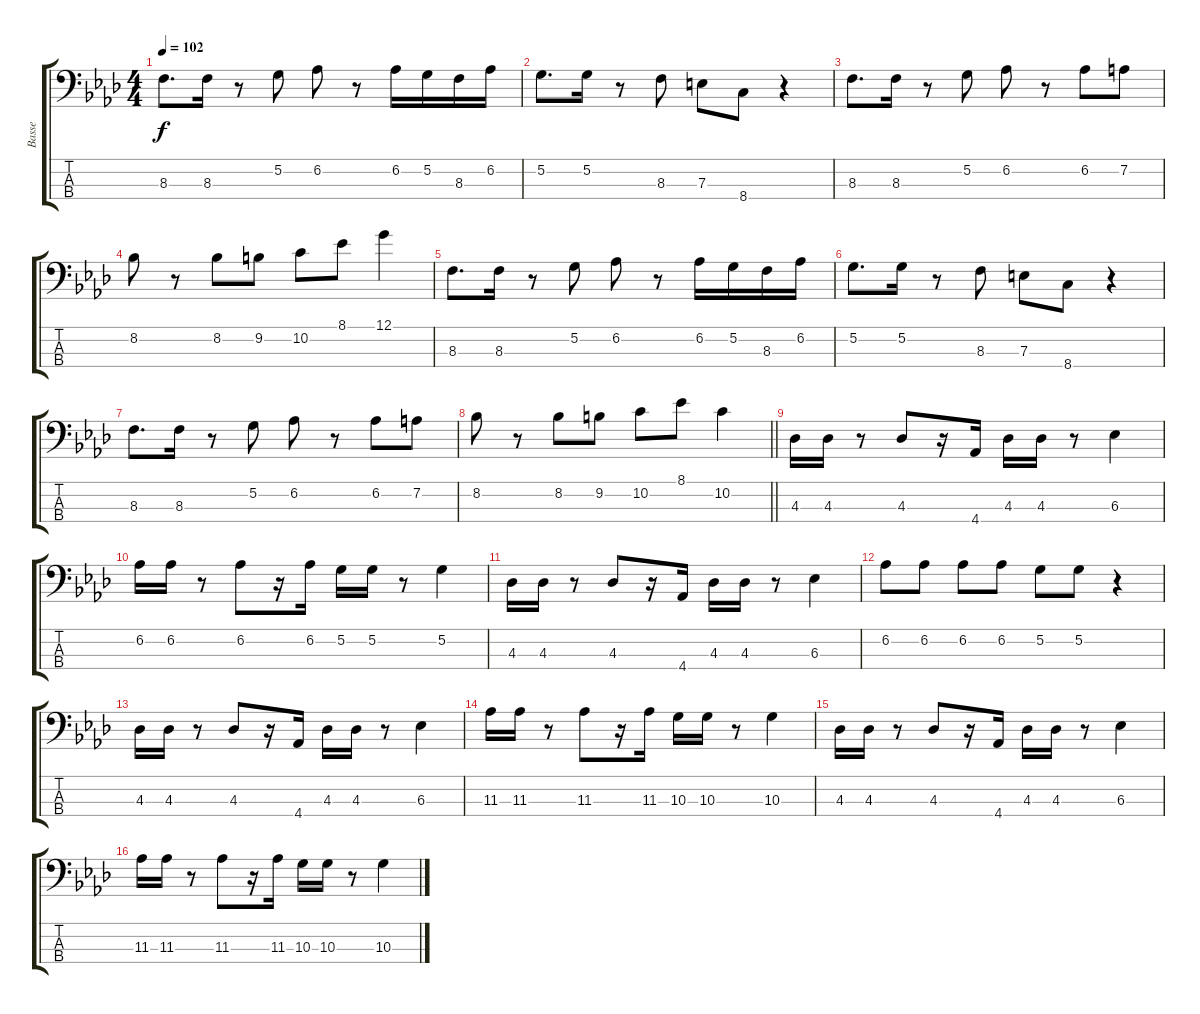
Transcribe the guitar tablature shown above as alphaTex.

\track ("Basse" "Basse") {instrument electricbassfinger}
\staff {score tabs}
\tuning (G2 D2 A1 E1) {hide}
\ts (4 4)
\tempo 102
\clef f4
\ks ab
8.3.8{d dy f} 8.3.16 r.8 5.2.8 6.2.8 r.8 6.2.16 5.2.16 8.3.16 6.2.16 |
5.2.8{d} 5.2.16 r.8 8.3.8 7.3.8 8.4.8 r.4 |
8.3.8{d} 8.3.16 r.8 5.2.8 6.2.8 r.8 6.2.8 7.2.8 |
8.2.8 r.8 8.2.8 9.2.8 10.2.8 8.1.8 12.1.4 |
8.3.8{d} 8.3.16 r.8 5.2.8 6.2.8 r.8 6.2.16 5.2.16 8.3.16 6.2.16 |
5.2.8{d} 5.2.16 r.8 8.3.8 7.3.8 8.4.8 r.4 |
8.3.8{d} 8.3.16 r.8 5.2.8 6.2.8 r.8 6.2.8 7.2.8 |
\barLineRight lightlight
8.2.8 r.8 8.2.8 9.2.8 10.2.8 8.1.8 10.2.4 |
4.3.16 4.3.16 r.8 4.3.8 r.16 4.4.16 4.3.16 4.3.16 r.8 6.3.4 |
6.2.16 6.2.16 r.8 6.2.8 r.16 6.2.16 5.2.16 5.2.16 r.8 5.2.4 |
4.3.16 4.3.16 r.8 4.3.8 r.16 4.4.16 4.3.16 4.3.16 r.8 6.3.4 |
6.2.8 6.2.8 6.2.8 6.2.8 5.2.8 5.2.8 r.4 |
4.3.16 4.3.16 r.8 4.3.8 r.16 4.4.16 4.3.16 4.3.16 r.8 6.3.4 |
11.3.16 11.3.16 r.8 11.3.8 r.16 11.3.16 10.3.16 10.3.16 r.8 10.3.4 |
4.3.16 4.3.16 r.8 4.3.8 r.16 4.4.16 4.3.16 4.3.16 r.8 6.3.4 |
11.3.16 11.3.16 r.8 11.3.8 r.16 11.3.16 10.3.16 10.3.16 r.8 10.3.4
